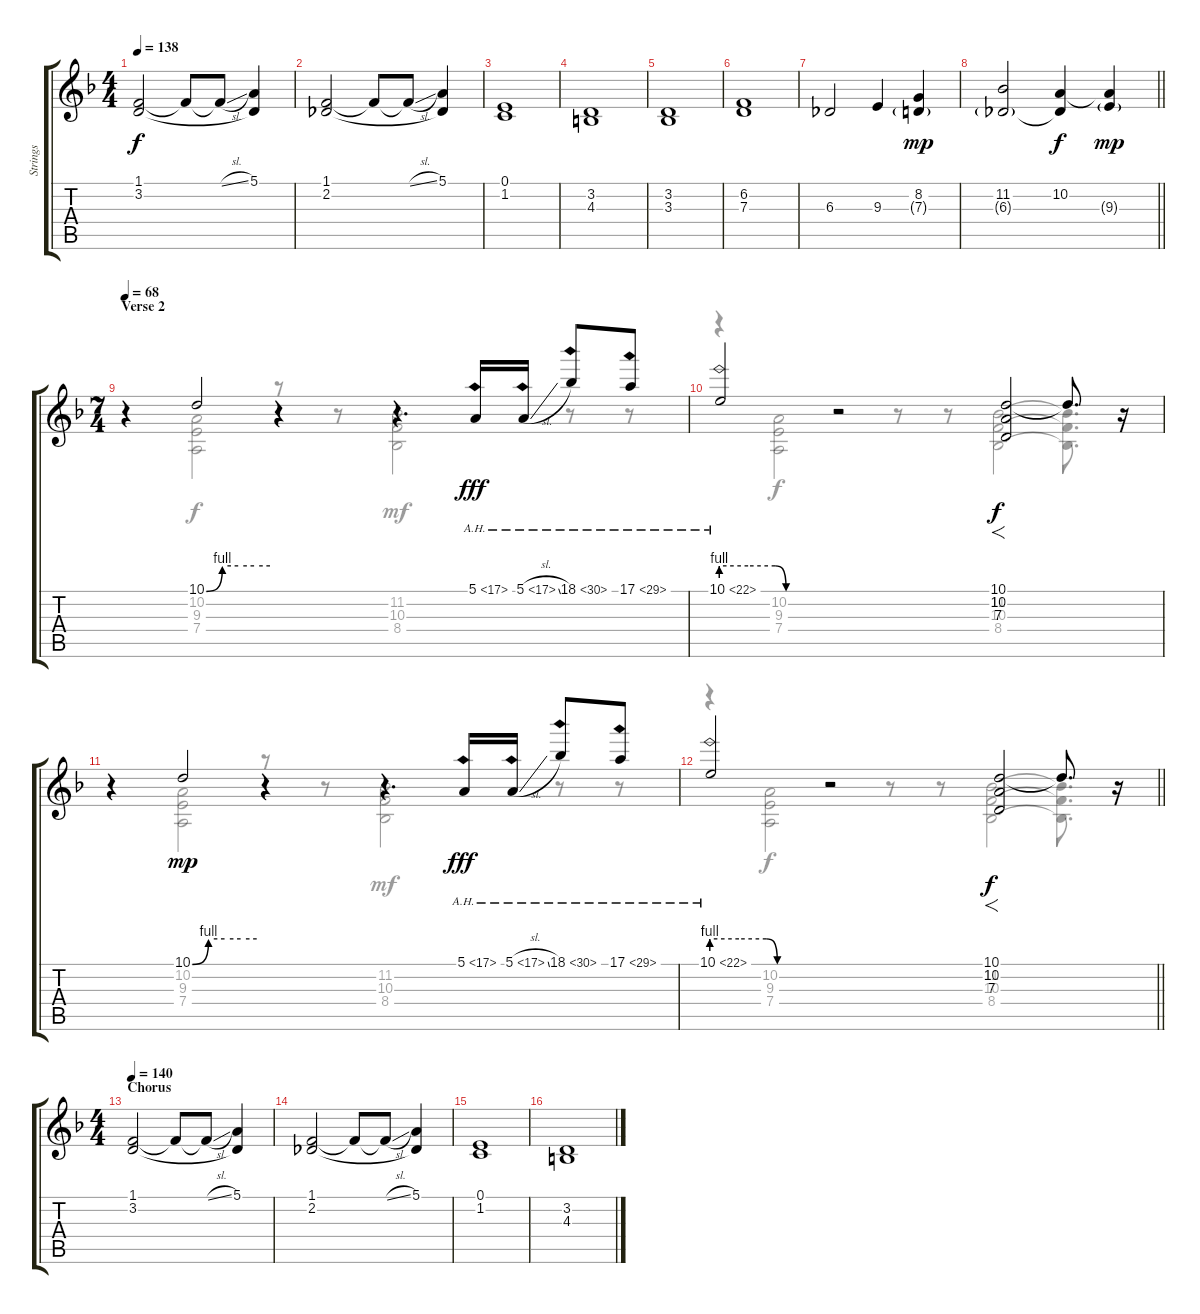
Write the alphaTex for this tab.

\track ("Strings" "Strings") {instrument synthstrings1}
\staff {score tabs}
\tuning (E4 B3 G3 D3 A2 E2) {hide}
\voice
\ts (4 4)
\tempo 138
\clef g2
\ks dminor
(1.1 3.2).2{dy f} 1.1{t}.8 1.1{sl t}.8 (5.1 3.2{t}).4 |
(1.1 2.2).2 1.1{t}.8 1.1{sl t}.8 (5.1 2.2{t}).4 |
(0.1 1.2).1 |
(3.2 4.3).1 |
(3.2 3.3).1 |
(6.2 7.3).1 |
6.3.2 9.3.4 (8.2 7.3{g}).4{dy mp} |
\barLineRight lightlight
(11.2 6.3{g}).2 (10.2 6.3{t}).4{dy f} (10.2{t} 9.3{g}).4{dy mp} |
\ts (7 4)
\section ("" "Verse 2")
\tempo 68
r.4{volume 9 instrument synthstrings1} 10.1{be (custom 0 0 15 4 30 4 45 4 60 4)}.2 r.4 r.4{d} 5.1{ah 12}.16{dy fff} 5.1{ah 12 sl}.16 18.1{ah 12}.8 17.1{ah 12}.8 |
10.1{be (custom 0 4 15 4 30 4 36 0 60 0) ah 12}.2 r.2 (10.1 10.2 7.3).2{f dy f} 10.1{t}.8{d} r.16 |
r.4 10.1{be (custom 0 0 15 4 30 4 45 4 60 4)}.2{dy mp} r.4 r.4{d} 5.1{ah 12}.16{dy fff} 5.1{ah 12 sl}.16 18.1{ah 12}.8 17.1{ah 12}.8 |
\barLineRight lightlight
10.1{be (custom 0 4 15 4 30 4 36 0 60 0) ah 12}.2 r.2 (10.1 10.2 7.3).2{f dy f} 10.1{t}.8{d} r.16 |
\ts (4 4)
\section ("" "Chorus")
\tempo 140
(1.1 3.2).2{instrument voiceoohs} 1.1{t}.8 1.1{sl t}.8 (5.1 3.2{t}).4 |
(1.1 2.2).2 1.1{t}.8 1.1{sl t}.8 (5.1 2.2{t}).4 |
(0.1 1.2).1 |
(3.2 4.3).1
\voice
\clef g2
\ottava regular
\simile none
\ks dminor
|
|
|
|
|
|
|
\barLineRight lightlight
|
r.4 (10.2 9.3 7.4).2 r.8 r.8 (11.2 10.3 8.4).2{dy mf} r.8 r.8 |
r.4 (10.2 9.3 7.4).2{dy f} r.8 r.8 (11.2 10.3 8.4).2 (11.2{t} 10.3{t} 8.4{t}).8{d} r.16 |
r.4 (10.2 9.3 7.4).2 r.8 r.8 (11.2 10.3 8.4).2{dy mf} r.8 r.8 |
\barLineRight lightlight
r.4 (10.2 9.3 7.4).2{dy f} r.8 r.8 (11.2 10.3 8.4).2 (11.2{t} 10.3{t} 8.4{t}).8{d} r.16 |
|
|
|
